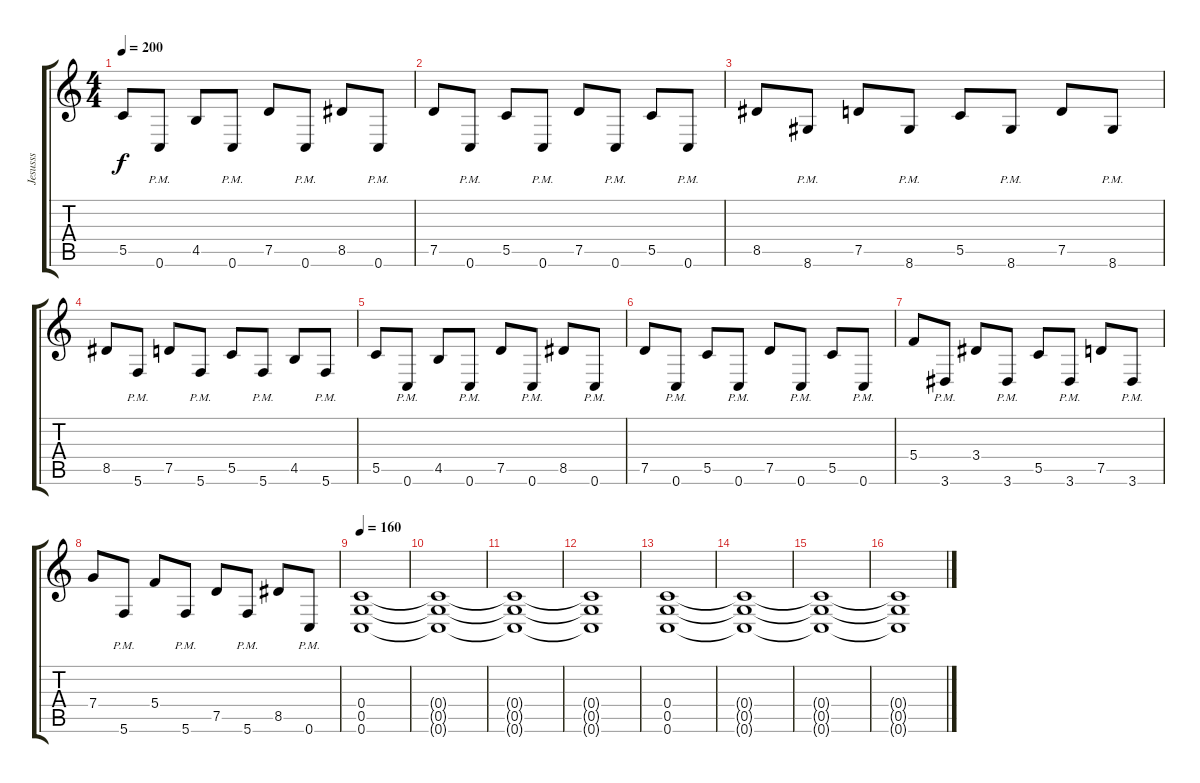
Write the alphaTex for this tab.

\track ("Jesusss" "Jesusss") {instrument distortionguitar}
\staff {score tabs}
\tuning (D4 A3 F3 C3 G2 C2) {hide}
\ts (4 4)
\tempo 200
\clef g2
\ks c
5.5.8{dy f} 0.6{pm}.8 4.5.8 0.6{pm}.8 7.5.8 0.6{pm}.8 8.5.8 0.6{pm}.8 |
7.5.8 0.6{pm}.8 5.5.8 0.6{pm}.8 7.5.8 0.6{pm}.8 5.5.8 0.6{pm}.8 |
8.5.8 8.6{pm}.8 7.5.8 8.6{pm}.8 5.5.8 8.6{pm}.8 7.5.8 8.6{pm}.8 |
8.5.8 5.6{pm}.8 7.5.8 5.6{pm}.8 5.5.8 5.6{pm}.8 4.5.8 5.6{pm}.8 |
5.5.8 0.6{pm}.8 4.5.8 0.6{pm}.8 7.5.8 0.6{pm}.8 8.5.8 0.6{pm}.8 |
7.5.8 0.6{pm}.8 5.5.8 0.6{pm}.8 7.5.8 0.6{pm}.8 5.5.8 0.6{pm}.8 |
5.4.8 3.6{pm}.8 3.4.8 3.6{pm}.8 5.5.8 3.6{pm}.8 7.5.8 3.6{pm}.8 |
7.4.8 5.6{pm}.8 5.4.8 5.6{pm}.8 7.5.8 5.6{pm}.8 8.5.8 0.6{pm}.8 |
\tempo 160
(0.4 0.5 0.6).1 |
(0.4{t} 0.5{t} 0.6{t}).1 |
(0.4{t} 0.5{t} 0.6{t}).1 |
(0.4{t} 0.5{t} 0.6{t}).1 |
(0.4 0.5 0.6).1 |
(0.4{t} 0.5{t} 0.6{t}).1 |
(0.4{t} 0.5{t} 0.6{t}).1 |
(0.4{t} 0.5{t} 0.6{t}).1
